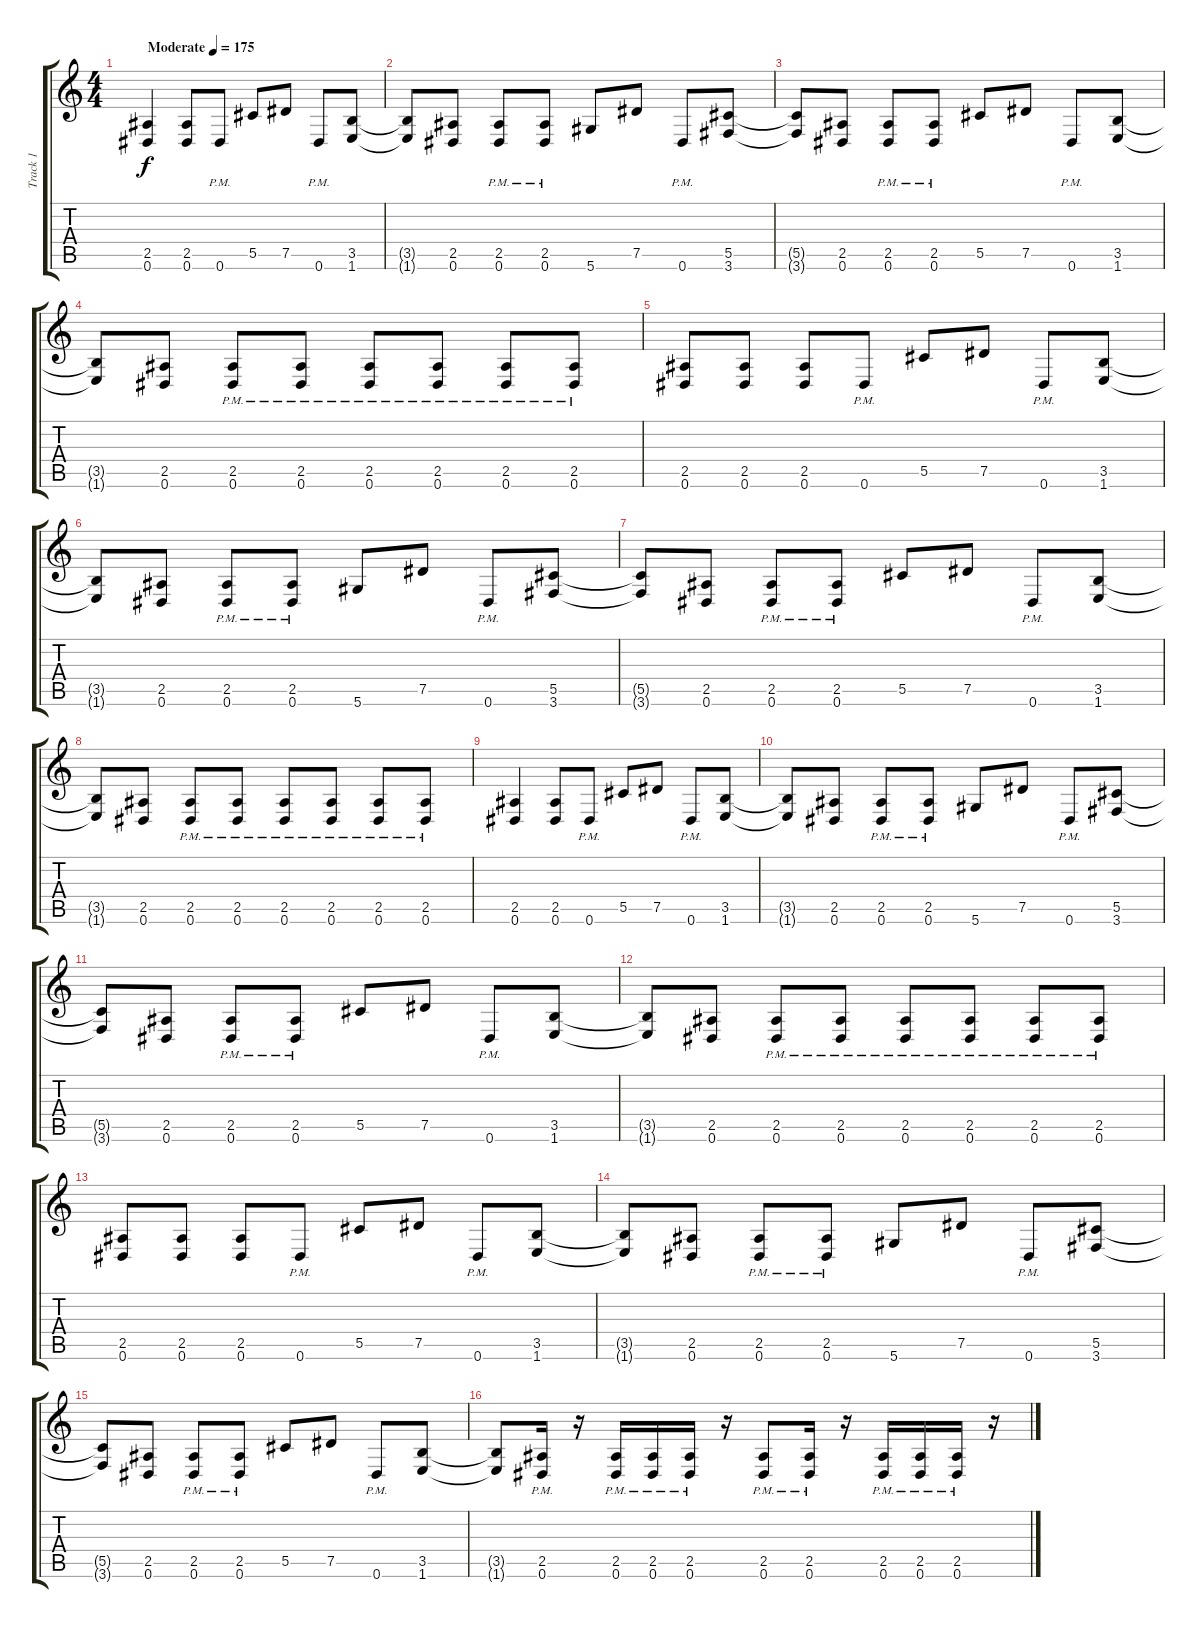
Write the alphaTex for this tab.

\track ("Track 1" "Track 1") {instrument distortionguitar}
\staff {score tabs}
\tuning (Eb4 Bb3 Gb3 Db3 Ab2 Eb2) {hide}
\ts (4 4)
\tempo (175 "Moderate")
\clef g2
\ks c
(2.5 0.6).4{dy f instrument distortionguitar} (2.5 0.6).8 0.6{pm}.8 5.5.8 7.5.8 0.6{pm}.8 (3.5 1.6).8 |
(3.5{t} 1.6{t}).8 (2.5 0.6).8 (2.5{pm} 0.6{pm}).8 (2.5{pm} 0.6{pm}).8 5.6.8 7.5.8 0.6{pm}.8 (5.5 3.6).8 |
(5.5{t} 3.6{t}).8 (2.5 0.6).8 (2.5{pm} 0.6{pm}).8 (2.5{pm} 0.6{pm}).8 5.5.8 7.5.8 0.6{pm}.8 (3.5 1.6).8 |
(3.5{t} 1.6{t}).8 (2.5 0.6).8 (2.5{pm} 0.6{pm}).8 (2.5{pm} 0.6{pm}).8 (2.5{pm} 0.6{pm}).8 (2.5{pm} 0.6{pm}).8 (2.5{pm} 0.6{pm}).8 (2.5{pm} 0.6{pm}).8 |
(2.5 0.6).8 (2.5 0.6).8 (2.5 0.6).8 0.6{pm}.8 5.5.8 7.5.8 0.6{pm}.8 (3.5 1.6).8 |
(3.5{t} 1.6{t}).8 (2.5 0.6).8 (2.5{pm} 0.6{pm}).8 (2.5{pm} 0.6{pm}).8 5.6.8 7.5.8 0.6{pm}.8 (5.5 3.6).8 |
(5.5{t} 3.6{t}).8 (2.5 0.6).8 (2.5{pm} 0.6{pm}).8 (2.5{pm} 0.6{pm}).8 5.5.8 7.5.8 0.6{pm}.8 (3.5 1.6).8 |
(3.5{t} 1.6{t}).8 (2.5 0.6).8 (2.5{pm} 0.6{pm}).8 (2.5{pm} 0.6{pm}).8 (2.5{pm} 0.6{pm}).8 (2.5{pm} 0.6{pm}).8 (2.5{pm} 0.6{pm}).8 (2.5{pm} 0.6{pm}).8 |
(2.5 0.6).4 (2.5 0.6).8 0.6{pm}.8 5.5.8 7.5.8 0.6{pm}.8 (3.5 1.6).8 |
(3.5{t} 1.6{t}).8 (2.5 0.6).8 (2.5{pm} 0.6{pm}).8 (2.5{pm} 0.6{pm}).8 5.6.8 7.5.8 0.6{pm}.8 (5.5 3.6).8 |
(5.5{t} 3.6{t}).8 (2.5 0.6).8 (2.5{pm} 0.6{pm}).8 (2.5{pm} 0.6{pm}).8 5.5.8 7.5.8 0.6{pm}.8 (3.5 1.6).8 |
(3.5{t} 1.6{t}).8 (2.5 0.6).8 (2.5{pm} 0.6{pm}).8 (2.5{pm} 0.6{pm}).8 (2.5{pm} 0.6{pm}).8 (2.5{pm} 0.6{pm}).8 (2.5{pm} 0.6{pm}).8 (2.5{pm} 0.6{pm}).8 |
(2.5 0.6).8 (2.5 0.6).8 (2.5 0.6).8 0.6{pm}.8 5.5.8 7.5.8 0.6{pm}.8 (3.5 1.6).8 |
(3.5{t} 1.6{t}).8 (2.5 0.6).8 (2.5{pm} 0.6{pm}).8 (2.5{pm} 0.6{pm}).8 5.6.8 7.5.8 0.6{pm}.8 (5.5 3.6).8 |
(5.5{t} 3.6{t}).8 (2.5 0.6).8 (2.5{pm} 0.6{pm}).8 (2.5{pm} 0.6{pm}).8 5.5.8 7.5.8 0.6{pm}.8 (3.5 1.6).8 |
(3.5{t} 1.6{t}).8 (2.5{pm} 0.6{pm}).16 r.16 (2.5{pm} 0.6{pm}).16 (2.5{pm} 0.6{pm}).16 (2.5{pm} 0.6{pm}).16 r.16 (2.5{pm} 0.6{pm}).8 (2.5{pm} 0.6{pm}).16 r.16 (2.5{pm} 0.6{pm}).16 (2.5{pm} 0.6{pm}).16 (2.5{pm} 0.6{pm}).16 r.16
